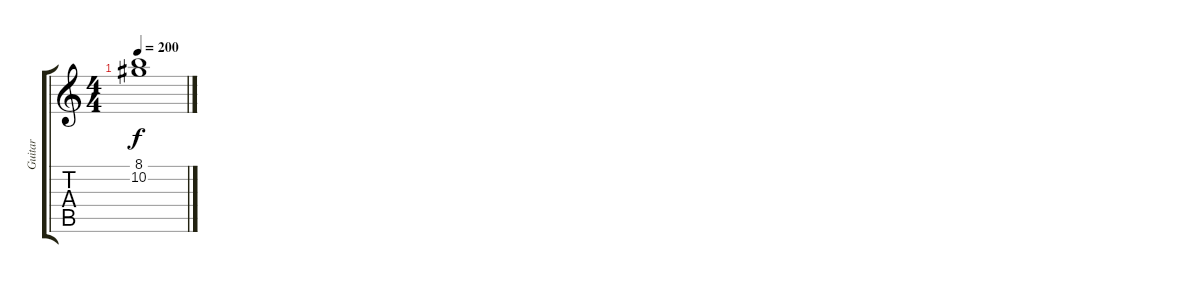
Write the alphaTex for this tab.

\track ("Guitar" "Guitar") {instrument distortionguitar}
\staff {score tabs}
\tuning (Eb4 Bb3 Gb3 Db3 Ab2 Eb2) {hide}
\ts (4 4)
\tempo 200
\clef g2
\ks c
(8.1 10.2).1{dy f}
